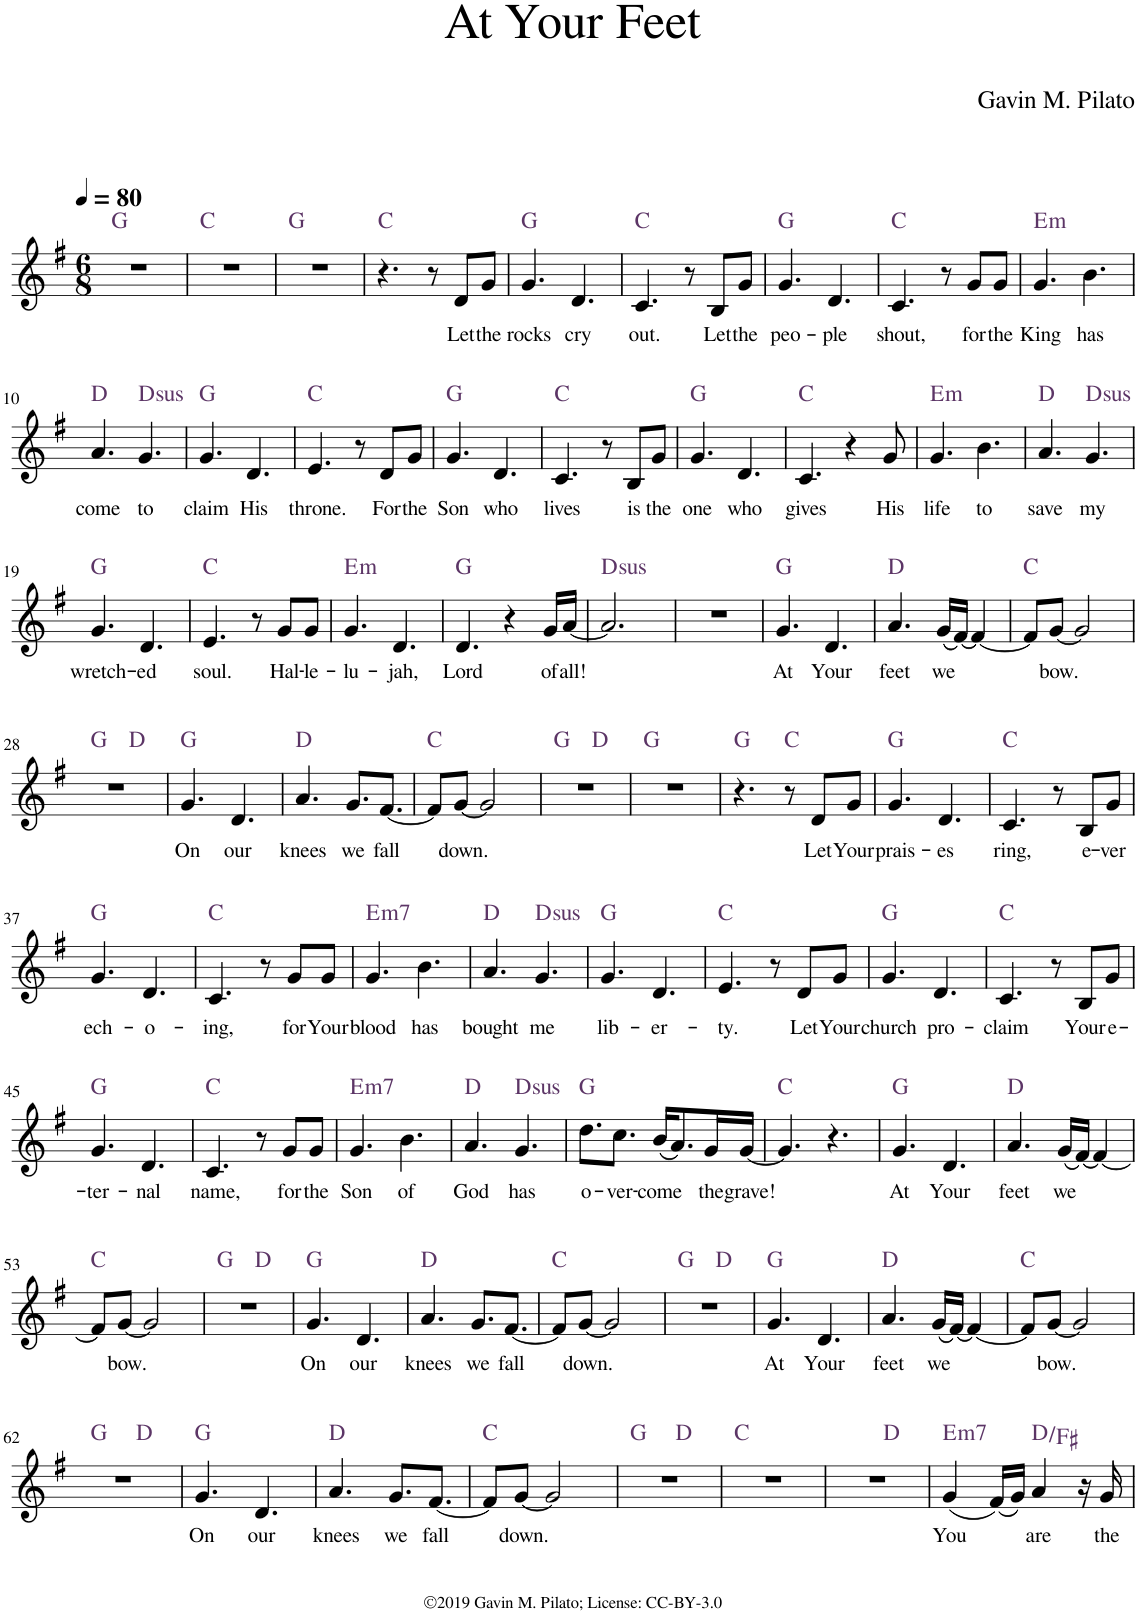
**kern	**text	**harte
*part1	*part1	*part1
*staff1	*staff1	*
*I"Piano	*	*
*I'Pno.	*	*
*clefG2	*	*
*k[f#]	*	*
*M6/8	*	*
*MM80	*	*
=1	=1	=1
2.r	.	G:maj
=2	=2	=2
2.r	.	C:maj
=3	=3	=3
2.r	.	G:maj
=4	=4	=4
4.r	.	C:maj
8r	.	.
!	!LO:LY:b	!
8d/L	Let	.
!	!LO:LY:b	!
8g/J	the	.
=5	=5	=5
!	!LO:LY:b	!
4.g/	rocks	G:maj
!	!LO:LY:b	!
4.d/	cry	.
=6	=6	=6
!	!LO:LY:b	!
4.c/	out.	C:maj
8r	.	.
!	!LO:LY:b	!
8B/L	Let	.
!	!LO:LY:b	!
8g/J	the	.
=7	=7	=7
!	!LO:LY:b	!
4.g/	peo-	G:maj
!	!LO:LY:b	!
4.d/	-ple	.
=8	=8	=8
!	!LO:LY:b	!
4.c/	shout,	C:maj
8r	.	.
!	!LO:LY:b	!
8g/L	for	.
!	!LO:LY:b	!
8g/J	the	.
=9	=9	=9
!	!LO:LY:b	!LO:H:kt=m
4.g/	King	E:min
!	!LO:LY:b	!
4.b\	has	.
!!LO:LB:g=z
=10	=10	=10
!	!LO:LY:b	!
4.a/	come	D:maj
!	!LO:LY:b	!LO:H:kt=sus
4.g/	to	D:sus4
=11	=11	=11
!	!LO:LY:b	!
4.g/	claim	G:maj
!	!LO:LY:b	!
4.d/	His	.
=12	=12	=12
!	!LO:LY:b	!
4.e/	throne.	C:maj
8r	.	.
!	!LO:LY:b	!
8d/L	For	.
!	!LO:LY:b	!
8g/J	the	.
=13	=13	=13
!	!LO:LY:b	!
4.g/	Son	G:maj
!	!LO:LY:b	!
4.d/	who	.
=14	=14	=14
!	!LO:LY:b	!
4.c/	lives	C:maj
8r	.	.
!	!LO:LY:b	!
8B/L	is	.
!	!LO:LY:b	!
8g/J	the	.
=15	=15	=15
!	!LO:LY:b	!
4.g/	one	G:maj
!	!LO:LY:b	!
4.d/	who	.
=16	=16	=16
!	!LO:LY:b	!
4.c/	gives	C:maj
4r	.	.
!	!LO:LY:b	!
8g/	His	.
=17	=17	=17
!	!LO:LY:b	!LO:H:kt=m
4.g/	life	E:min
!	!LO:LY:b	!
4.b\	to	.
=18	=18	=18
!	!LO:LY:b	!
4.a/	save	D:maj
!	!LO:LY:b	!LO:H:kt=sus
4.g/	my	D:sus4
!!LO:LB:g=z
=19	=19	=19
!	!LO:LY:b	!
4.g/	wretch-	G:maj
!	!LO:LY:b	!
4.d/	-ed	.
=20	=20	=20
!	!LO:LY:b	!
4.e/	soul.	C:maj
8r	.	.
!	!LO:LY:b	!
8g/L	Hal-	.
!	!LO:LY:b	!
8g/J	-le-	.
=21	=21	=21
!	!LO:LY:b	!LO:H:kt=m
4.g/	-lu-	E:min
!	!LO:LY:b	!
4.d/	-jah,	.
=22	=22	=22
!	!LO:LY:b	!
4.d/	Lord	G:maj
4r	.	.
!	!LO:LY:b	!
16g/LL	of	.
!	!LO:LY:b	!
[16a/JJ	all!	.
=23	=23	=23
!	!	!LO:H:kt=sus
2.a/]	.	D:sus4
=24	=24	=24
2.r	.	.
=25	=25	=25
!	!LO:LY:b	!
4.g/	At	G:maj
!	!LO:LY:b	!
4.d/	Your	.
=26	=26	=26
!	!LO:LY:b	!
4.a/	feet	D:maj
!	!LO:LY:b	!
(16g/LL	we	.
[16f#/JJ)	.	.
4f#/_	.	.
=27	=27	=27
8f#/L]	.	C:maj
!	!LO:LY:b	!
[8g/J	bow.	.
2g/]	.	.
!!LO:LB:g=z
=28	=28	=28
*^	*	*
2.r	4.ryy	.	G:maj
.	4.ryy	.	D:maj
=29	=29	=29	=29
!	!	!LO:LY:b	!
*v	*v	*	*
4.g/	On	G:maj
!	!LO:LY:b	!
4.d/	our	.
=30	=30	=30
!	!LO:LY:b	!
4.a/	knees	D:maj
!	!LO:LY:b	!
8.g/L	we	.
!	!LO:LY:b	!
[8.f#/J	fall	.
=31	=31	=31
8f#/L]	.	C:maj
!	!LO:LY:b	!
[8g/J	down.	.
2g/]	.	.
=32	=32	=32
*^	*	*
2.r	4.ryy	.	G:maj
.	4.ryy	.	D:maj
*v	*v	*	*
=33	=33	=33
2.r	.	G:maj
=34	=34	=34
4.r	.	G:maj
8r	.	C:maj
!	!LO:LY:b	!
8d/L	Let	.
!	!LO:LY:b	!
8g/J	Your	.
=35	=35	=35
!	!LO:LY:b	!
4.g/	prais-	G:maj
!	!LO:LY:b	!
4.d/	-es	.
=36	=36	=36
!	!LO:LY:b	!
4.c/	ring,	C:maj
8r	.	.
!	!LO:LY:b	!
8B/L	e-	.
!	!LO:LY:b	!
8g/J	-ver	.
!!LO:LB:g=z
=37	=37	=37
!	!LO:LY:b	!
4.g/	ech-	G:maj
!	!LO:LY:b	!
4.d/	-o-	.
=38	=38	=38
!	!LO:LY:b	!
4.c/	-ing,	C:maj
8r	.	.
!	!LO:LY:b	!
8g/L	for	.
!	!LO:LY:b	!
8g/J	Your	.
=39	=39	=39
!	!LO:LY:b	!LO:H:kt=m7
4.g/	blood	E:min7
!	!LO:LY:b	!
4.b\	has	.
=40	=40	=40
!	!LO:LY:b	!
4.a/	bought	D:maj
!	!LO:LY:b	!LO:H:kt=sus
4.g/	me	D:sus4
=41	=41	=41
!	!LO:LY:b	!
4.g/	lib-	G:maj
!	!LO:LY:b	!
4.d/	-er-	.
=42	=42	=42
!	!LO:LY:b	!
4.e/	-ty.	C:maj
8r	.	.
!	!LO:LY:b	!
8d/L	Let	.
!	!LO:LY:b	!
8g/J	Your	.
=43	=43	=43
!	!LO:LY:b	!
4.g/	church	G:maj
!	!LO:LY:b	!
4.d/	pro-	.
=44	=44	=44
!	!LO:LY:b	!
4.c/	-claim	C:maj
8r	.	.
!	!LO:LY:b	!
8B/L	Your	.
!	!LO:LY:b	!
8g/J	e-	.
!!LO:LB:g=z
=45	=45	=45
!	!LO:LY:b	!
4.g/	-ter-	G:maj
!	!LO:LY:b	!
4.d/	-nal	.
=46	=46	=46
!	!LO:LY:b	!
4.c/	name,	C:maj
8r	.	.
!	!LO:LY:b	!
8g/L	for	.
!	!LO:LY:b	!
8g/J	the	.
=47	=47	=47
!	!LO:LY:b	!LO:H:kt=m7
4.g/	Son	E:min7
!	!LO:LY:b	!
4.b\	of	.
=48	=48	=48
!	!LO:LY:b	!
4.a/	God	D:maj
!	!LO:LY:b	!LO:H:kt=sus
4.g/	has	D:sus4
=49	=49	=49
!	!LO:LY:b	!
8.dd\L	o-	G:maj
!	!LO:LY:b	!
8.cc\J	-ver-	.
!	!LO:LY:b	!
(16b/KL	-come	.
8.a/)	.	.
!	!LO:LY:b	!
16g/L	the	.
!	!LO:LY:b	!
[16g/JJ	grave!	.
=50	=50	=50
4.g/]	.	C:maj
4.r	.	.
=51	=51	=51
!	!LO:LY:b	!
4.g/	At	G:maj
!	!LO:LY:b	!
4.d/	Your	.
=52	=52	=52
!	!LO:LY:b	!
4.a/	feet	D:maj
!	!LO:LY:b	!
(16g/LL	we	.
[16f#/JJ)	.	.
4f#/_	.	.
!!LO:LB:g=z
=53	=53	=53
8f#/L]	.	C:maj
!	!LO:LY:b	!
[8g/J	bow.	.
2g/]	.	.
=54	=54	=54
*^	*	*
2.r	4.ryy	.	G:maj
.	4.ryy	.	D:maj
=55	=55	=55	=55
!	!	!LO:LY:b	!
*v	*v	*	*
4.g/	On	G:maj
!	!LO:LY:b	!
4.d/	our	.
=56	=56	=56
!	!LO:LY:b	!
4.a/	knees	D:maj
!	!LO:LY:b	!
8.g/L	we	.
!	!LO:LY:b	!
[8.f#/J	fall	.
=57	=57	=57
8f#/L]	.	C:maj
!	!LO:LY:b	!
[8g/J	down.	.
2g/]	.	.
=58	=58	=58
*^	*	*
2.r	4.ryy	.	G:maj
.	4.ryy	.	D:maj
=59	=59	=59	=59
!	!	!LO:LY:b	!
*v	*v	*	*
4.g/	At	G:maj
!	!LO:LY:b	!
4.d/	Your	.
=60	=60	=60
!	!LO:LY:b	!
4.a/	feet	D:maj
!	!LO:LY:b	!
(16g/LL	we	.
[16f#/JJ)	.	.
4f#/_	.	.
=61	=61	=61
8f#/L]	.	C:maj
!	!LO:LY:b	!
[8g/J	bow.	.
2g/]	.	.
!!LO:LB:g=z
=62	=62	=62
*^	*	*
2.r	4.ryy	.	G:maj
.	4.ryy	.	D:maj
=63	=63	=63	=63
!	!	!LO:LY:b	!
*v	*v	*	*
4.g/	On	G:maj
!	!LO:LY:b	!
4.d/	our	.
=64	=64	=64
!	!LO:LY:b	!
4.a/	knees	D:maj
!	!LO:LY:b	!
8.g/L	we	.
!	!LO:LY:b	!
[8.f#/J	fall	.
=65	=65	=65
8f#/L]	.	C:maj
!	!LO:LY:b	!
[8g/J	down.	.
2g/]	.	.
=66	=66	=66
*^	*	*
2.r	4.ryy	.	G:maj
.	4.ryy	.	D:maj
*v	*v	*	*
=67	=67	=67
2.r	.	C:maj
=68	=68	=68
*^	*	*
2.r	4.ryy	.	.
.	4.ryy	.	D:maj
=69	=69	=69	=69
!	!	!LO:LY:b	!LO:H:kt=m7
*v	*v	*	*
(4g/	You	E:min7
(16f#/LL)	.	.
16g/JJ)	.	.
!	!LO:LY:b	!
4a/	are	D:maj/3
16r	.	.
!	!LO:LY:b	!
16g/	the	.
=	=	=
*-	*-	*-
